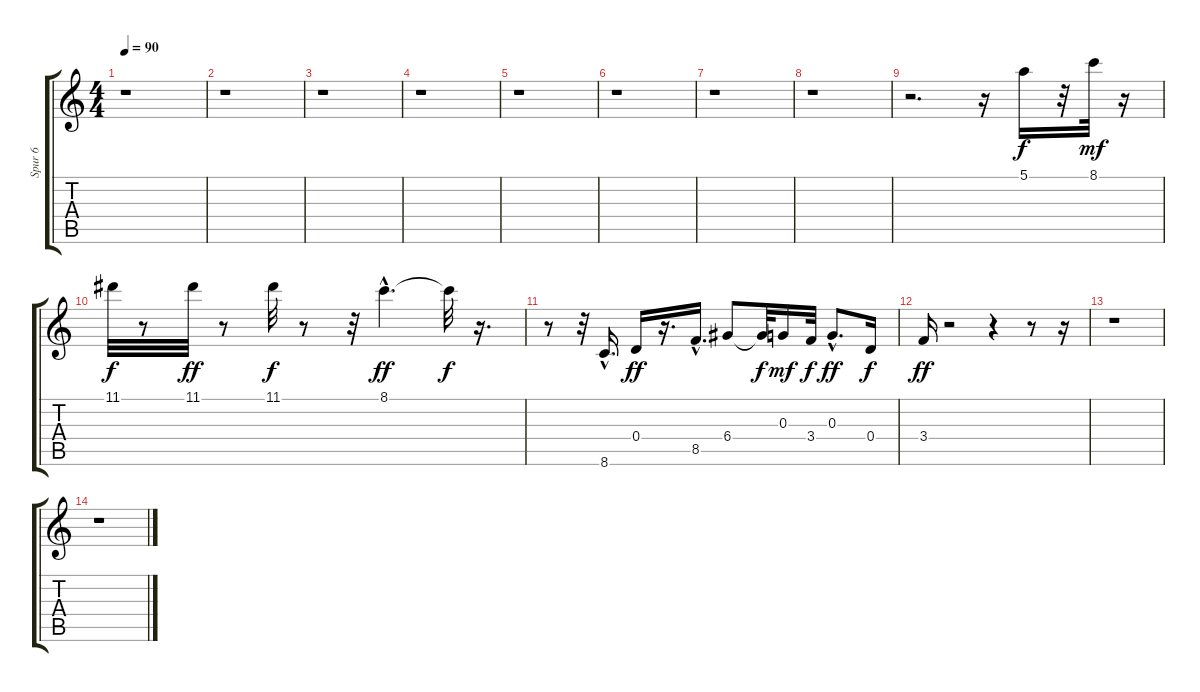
\track ("Spur 6" "Spur 6") {instrument electricguitarclean}
\staff {score tabs}
\tuning (E4 B3 G3 D3 A2 E2) {hide}
\ts (4 4)
\tempo 90
\clef g2
\ks c
r.1{dy f} |
r.1 |
r.1 |
r.1 |
r.1 |
r.1 |
r.1 |
r.1 |
r.2{d} r.16 5.1.16 r.32 8.1.32{dy mf} r.16 |
11.1.32{dy f} r.8 11.1.32{dy ff} r.8 11.1.32{dy f} r.8 r.32 8.1{hac}.4{d dy ff} 8.1{t}.32{dy f} r.16{d} |
r.8 r.32 8.6{hac}.16{d} 0.4.16{dy ff} r.16{d} 8.5{hac}.16{d} 6.4.8 6.4{t}.32{dy f} 0.3.16{dy mf} 3.4.32{dy f} 0.3{hac}.8{d dy ff} 0.4.16{dy f} |
3.4.16{dy ff} r.2 r.4 r.8 r.16 |
r.1 |
r.1
